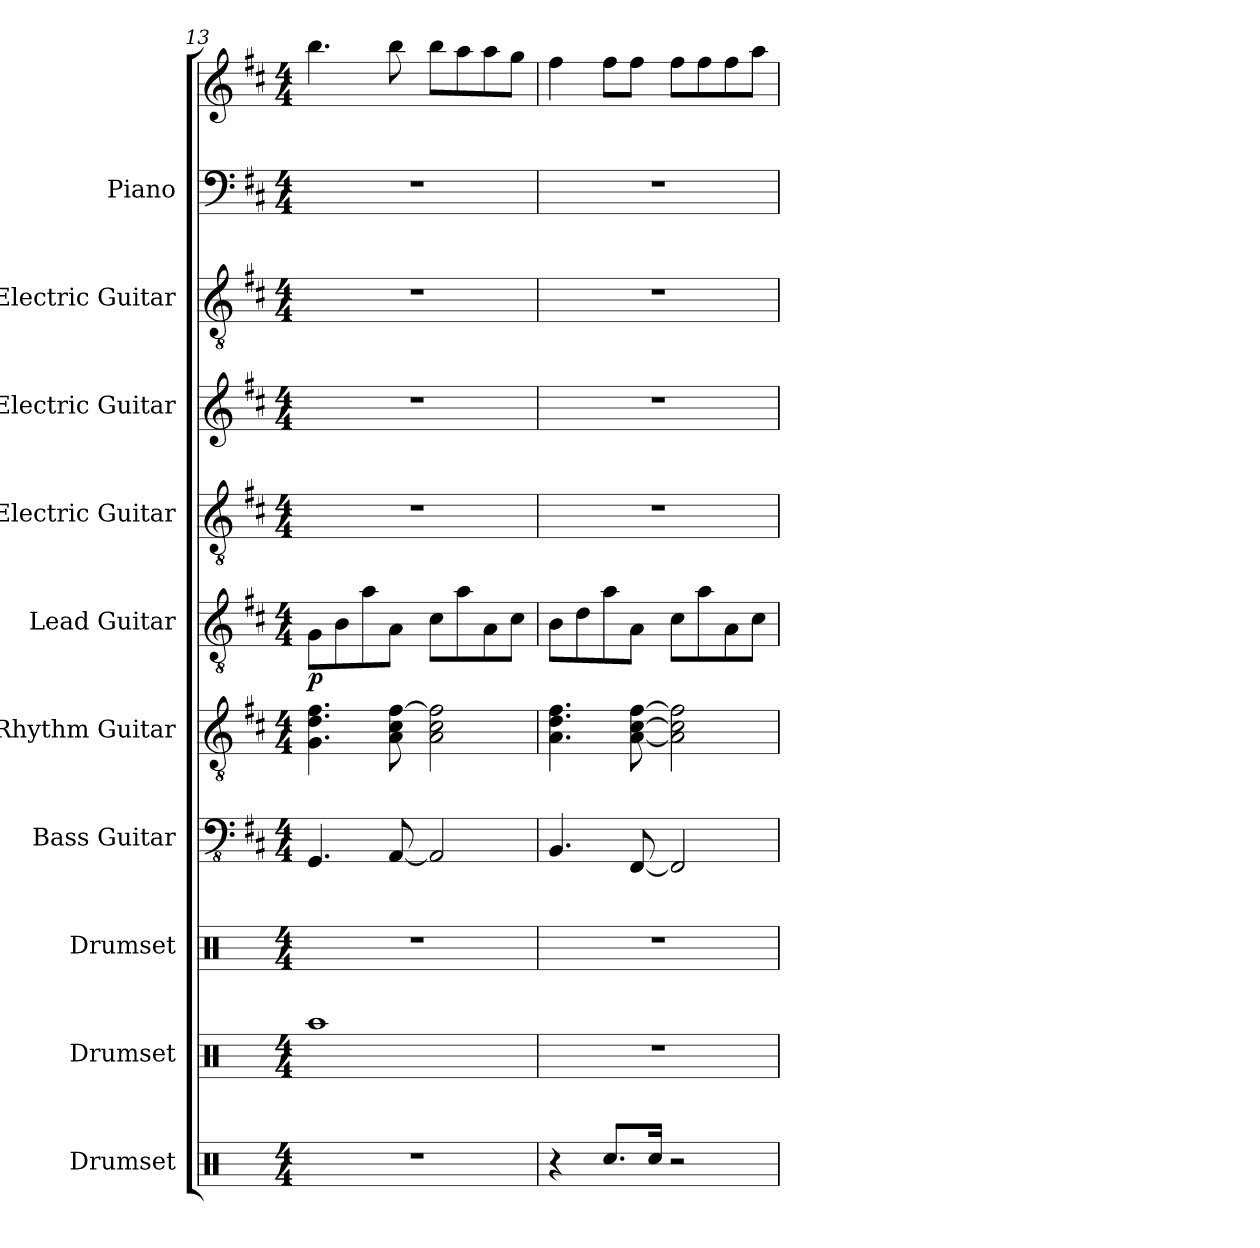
**kern	**kern	**kern	**kern	**kern	**kern	**dynam	**kern	**kern	**kern	**kern	**kern
*part10	*part9	*part8	*part7	*part6	*part5	*part5	*part4	*part3	*part2	*part1	*part1
*staff11	*staff10	*staff9	*staff8	*staff7	*staff6	*staff6	*staff5	*staff4	*staff3	*staff2	*staff1
*I"Drumset	*I"Drumset	*I"Drumset	*I"Bass Guitar	*I"Rhythm Guitar	*I"Lead Guitar	*	*I"Electric Guitar	*I"Electric Guitar	*I"Electric Guitar	*I"Piano	*
*I'Drs.	*I'Drs.	*I'Drs.	*I'B. Gtr.	*I'R. Gtr.	*I'L. Gtr.	*	*I'El. Guit.	*I'El. Guit.	*I'El. Guit.	*I'Pno.	*
*clefX	*clefX	*clefX	*clefFv4	*clefGv2	*clefGv2	*	*clefGv2	*clefG2	*clefGv2	*clefF4	*clefG2
*k[]	*k[]	*k[]	*k[f#c#]	*k[f#c#]	*k[f#c#]	*	*k[f#c#]	*k[f#c#]	*k[f#c#]	*k[f#c#]	*k[f#c#]
*M4/4	*M4/4	*M4/4	*M4/4	*M4/4	*M4/4	*	*M4/4	*M4/4	*M4/4	*M4/4	*M4/4
=13	=13	=13	=13	=13	=13	=13	=13	=13	=13	=13	=13
!	!	!	!	!	!	!LO:DY:b	!	!	!	!	!
1r	1Raa	1r	4.GGG/	4.G\ 4.d\ 4.f#\	8G\L	p	1r	1r	1r	1r	4.bb\
.	.	.	.	.	8B\	.	.	.	.	.	.
.	.	.	.	.	8a\	.	.	.	.	.	.
.	.	.	[8AAA/	8A\ 8c#\ [8f#\	8A\J	.	.	.	.	.	8bb\
.	.	.	2AAA/]	2A\ 2c#\ 2f#\]	8c#\L	.	.	.	.	.	8bb\L
.	.	.	.	.	8a\	.	.	.	.	.	8aa\
.	.	.	.	.	8A\	.	.	.	.	.	8aa\
.	.	.	.	.	8c#\J	.	.	.	.	.	8gg\J
=14	=14	=14	=14	=14	=14	=14	=14	=14	=14	=14	=14
4r	1r	1r	4.BBB/	4.A\ 4.d\ 4.f#\	8B\L	.	1r	1r	1r	1r	4ff#\
.	.	.	.	.	8d\	.	.	.	.	.	.
8.Rcc/L	.	.	.	.	8a\	.	.	.	.	.	8ff#\L
.	.	.	[8FFF#/	[8A\ [8c#\ [8f#\	8A\J	.	.	.	.	.	8ff#\J
16Rcc/Jk	.	.	.	.	.	.	.	.	.	.	.
2r	.	.	2FFF#/]	2A\] 2c#\] 2f#\]	8c#\L	.	.	.	.	.	8ff#\L
.	.	.	.	.	8a\	.	.	.	.	.	8ff#\
.	.	.	.	.	8A\	.	.	.	.	.	8ff#\
.	.	.	.	.	8c#\J	.	.	.	.	.	8aa\J
=	=	=	=	=	=	=	=	=	=	=	=
*-	*-	*-	*-	*-	*-	*-	*-	*-	*-	*-	*-
